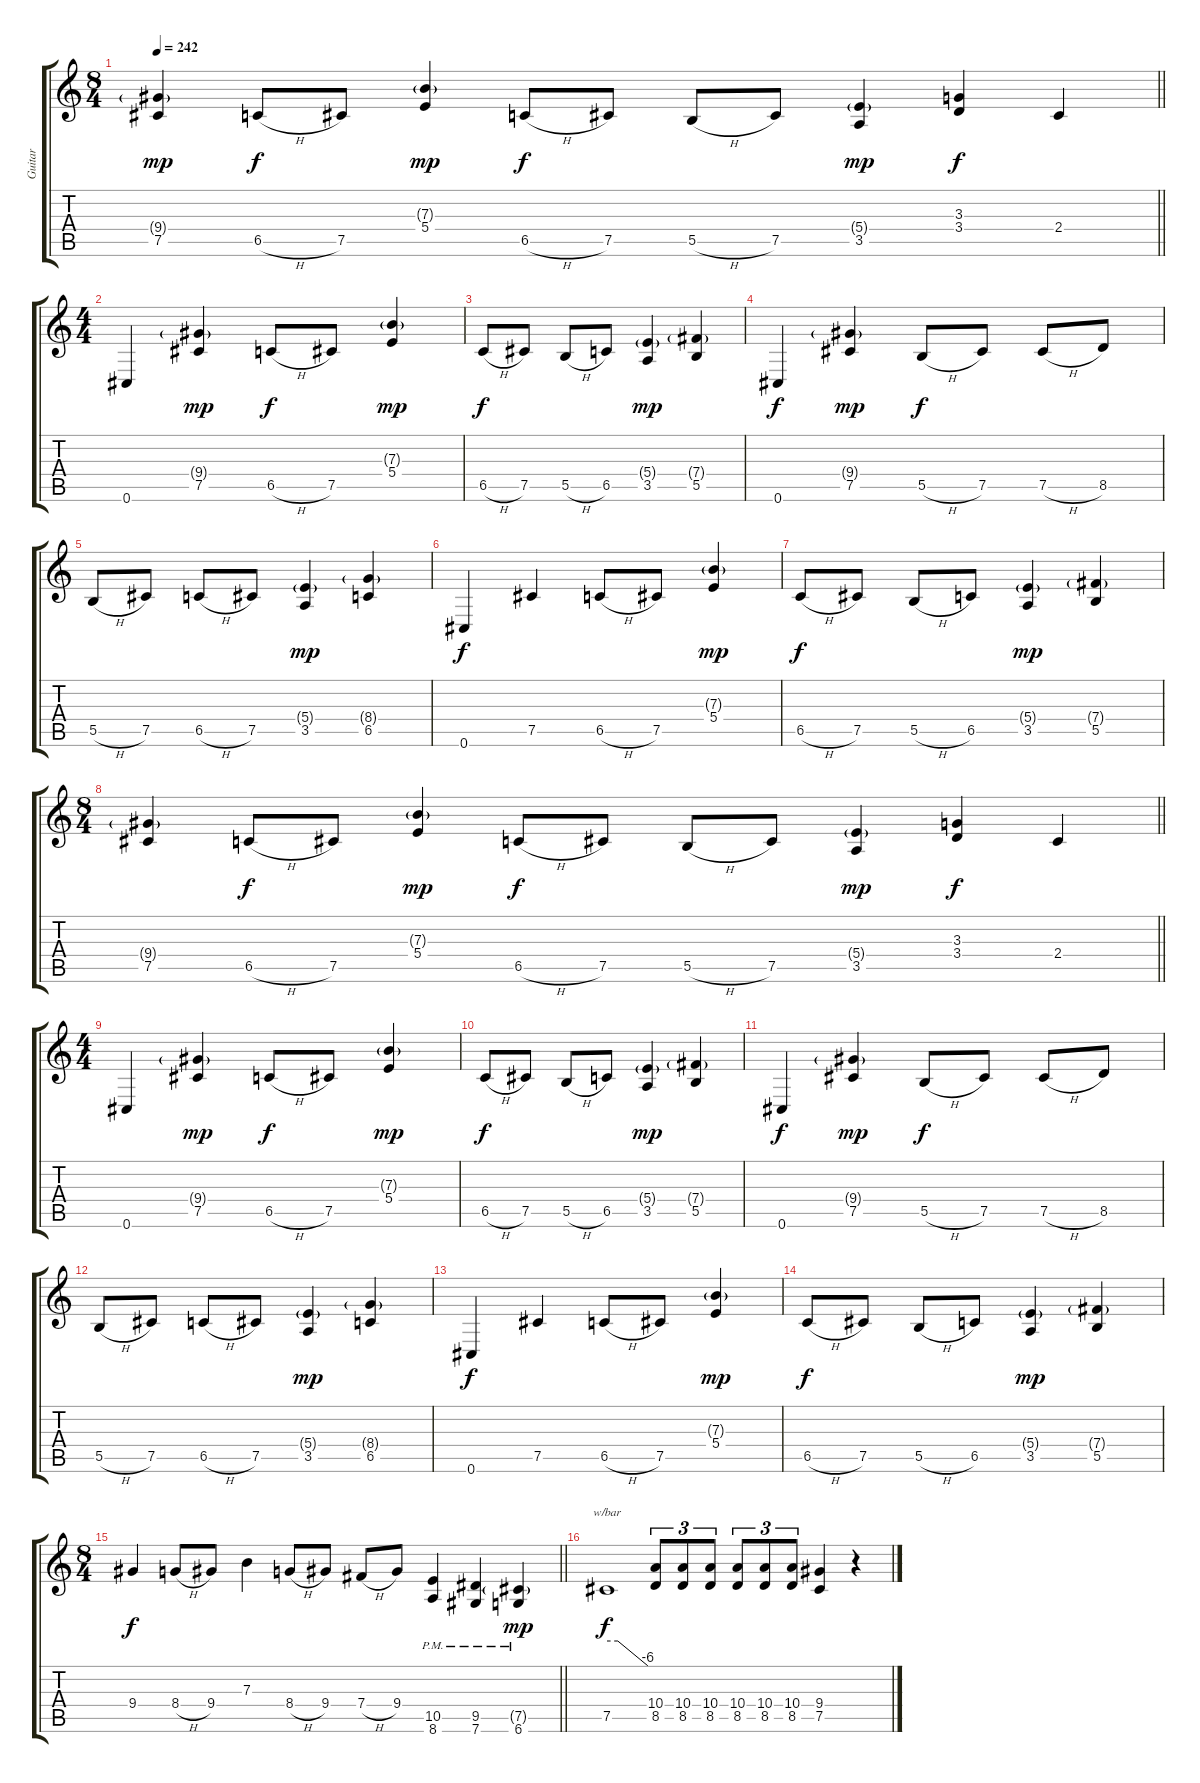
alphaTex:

\track ("Guitar" "Guitar") {instrument distortionguitar}
\staff {score tabs}
\tuning (Db4 Ab3 E3 B2 Gb2 Db2) {hide}
\ts (8 4)
\tempo 242
\clef g2
\barLineRight lightlight
\ks c
(9.4{g} 7.5).4{dy mp} 6.5{h}.8{dy f} 7.5.8 (7.3{g} 5.4).4{dy mp} 6.5{h}.8{dy f} 7.5.8 5.5{h}.8 7.5.8 (5.4{g} 3.5).4{dy mp} (3.3 3.4).4{dy f} 2.4.4 |
\ts (4 4)
0.6.4 (9.4{g} 7.5).4{dy mp} 6.5{h}.8{dy f} 7.5.8 (7.3{g} 5.4).4{dy mp} |
6.5{h}.8{dy f} 7.5.8 5.5{h}.8 6.5.8 (5.4{g} 3.5).4{dy mp} (7.4{g} 5.5).4 |
0.6.4{dy f} (9.4{g} 7.5).4{dy mp} 5.5{h}.8{dy f} 7.5.8 7.5{h}.8 8.5.8 |
5.5{h}.8 7.5.8 6.5{h}.8 7.5.8 (5.4{g} 3.5).4{dy mp} (8.4{g} 6.5).4 |
0.6.4{dy f} 7.5.4 6.5{h}.8 7.5.8 (7.3{g} 5.4).4{dy mp} |
6.5{h}.8{dy f} 7.5.8 5.5{h}.8 6.5.8 (5.4{g} 3.5).4{dy mp} (7.4{g} 5.5).4 |
\ts (8 4)
\barLineRight lightlight
(9.4{g} 7.5).4 6.5{h}.8{dy f} 7.5.8 (7.3{g} 5.4).4{dy mp} 6.5{h}.8{dy f} 7.5.8 5.5{h}.8 7.5.8 (5.4{g} 3.5).4{dy mp} (3.3 3.4).4{dy f} 2.4.4 |
\ts (4 4)
0.6.4 (9.4{g} 7.5).4{dy mp} 6.5{h}.8{dy f} 7.5.8 (7.3{g} 5.4).4{dy mp} |
6.5{h}.8{dy f} 7.5.8 5.5{h}.8 6.5.8 (5.4{g} 3.5).4{dy mp} (7.4{g} 5.5).4 |
0.6.4{dy f} (9.4{g} 7.5).4{dy mp} 5.5{h}.8{dy f} 7.5.8 7.5{h}.8 8.5.8 |
5.5{h}.8 7.5.8 6.5{h}.8 7.5.8 (5.4{g} 3.5).4{dy mp} (8.4{g} 6.5).4 |
0.6.4{dy f} 7.5.4 6.5{h}.8 7.5.8 (7.3{g} 5.4).4{dy mp} |
6.5{h}.8{dy f} 7.5.8 5.5{h}.8 6.5.8 (5.4{g} 3.5).4{dy mp} (7.4{g} 5.5).4 |
\ts (8 4)
\barLineRight lightlight
9.4.4{dy f} 8.4{h}.8 9.4.8 7.3.4 8.4{h}.8 9.4.8 7.4{h}.8 9.4.8 (10.5{pm} 8.6{pm}).4 (9.5{pm} 7.6{pm}).4 (7.5{g pm} 6.6{pm}).4{dy mp} |
7.5.1{tbe (custom default 0 0 16 0 60 -24) dy f} (10.4 8.5).8{tu (3 2)} (10.4 8.5).8{tu (3 2)} (10.4 8.5).8{tu (3 2)} (10.4 8.5).8{tu (3 2)} (10.4 8.5).8{tu (3 2)} (10.4 8.5).8{tu (3 2)} (9.4 7.5).4 r.4
